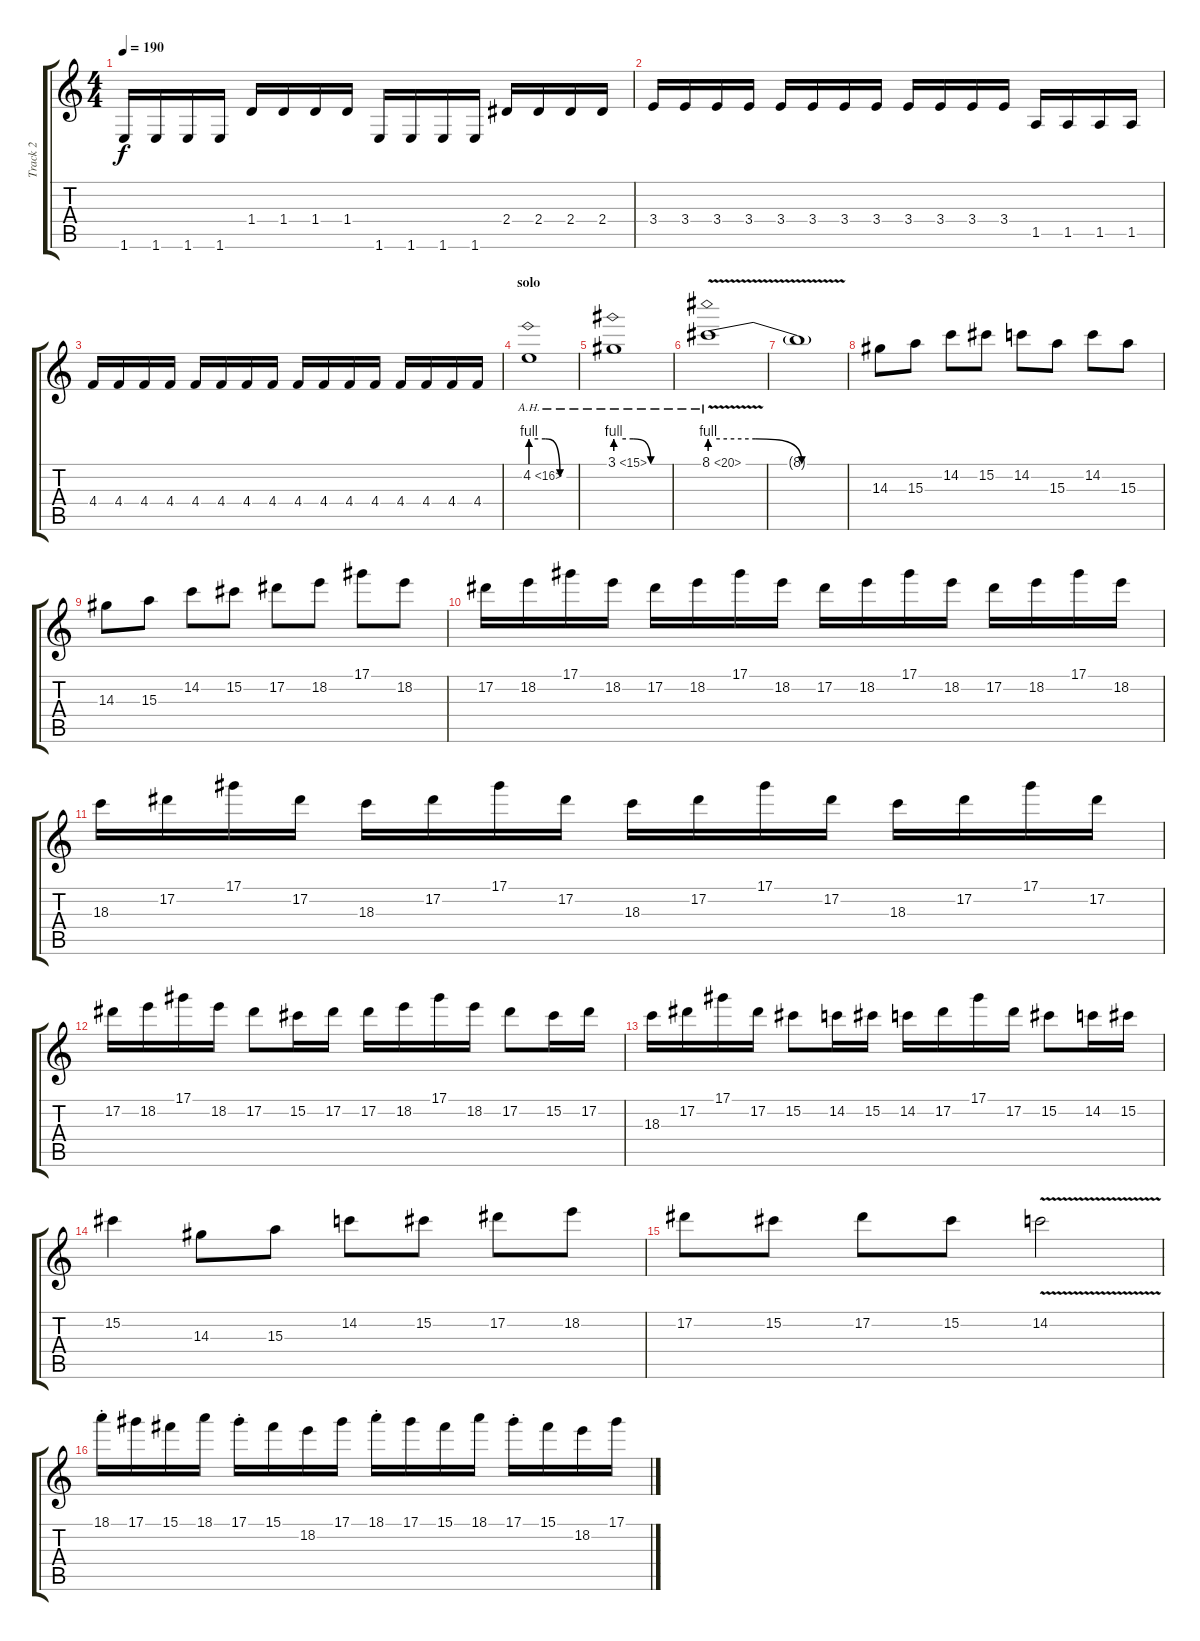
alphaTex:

\track ("Track 2" "Track 2") {instrument distortionguitar}
\staff {score tabs}
\tuning (Eb4 Bb3 Gb3 Db3 Ab2 Eb2) {hide}
\ts (4 4)
\tempo 190
\clef g2
\ks c
1.6.16{dy f} 1.6.16 1.6.16 1.6.16 1.4.16 1.4.16 1.4.16 1.4.16 1.6.16 1.6.16 1.6.16 1.6.16 2.4.16 2.4.16 2.4.16 2.4.16 |
3.4.16 3.4.16 3.4.16 3.4.16 3.4.16 3.4.16 3.4.16 3.4.16 3.4.16 3.4.16 3.4.16 3.4.16 1.5.16 1.5.16 1.5.16 1.5.16 |
4.4.16 4.4.16 4.4.16 4.4.16 4.4.16 4.4.16 4.4.16 4.4.16 4.4.16 4.4.16 4.4.16 4.4.16 4.4.16 4.4.16 4.4.16 4.4.16 |
\section ("" "solo")
4.2{be (custom 0 4 20 4 40 0 60 0) ah 12}.1 |
3.1{be (custom 0 4 20 4 40 0 60 0) ah 12}.1 |
8.1{be (custom 0 4 20 4 40 0 60 0) ah 12 v}.1 |
8.1{t}.1 |
14.3.8 15.3.8 14.2.8 15.2.8 14.2.8 15.3.8 14.2.8 15.3.8 |
14.3.8 15.3.8 14.2.8 15.2.8 17.2.8 18.2.8 17.1.8 18.2.8 |
17.2.16 18.2.16 17.1.16 18.2.16 17.2.16 18.2.16 17.1.16 18.2.16 17.2.16 18.2.16 17.1.16 18.2.16 17.2.16 18.2.16 17.1.16 18.2.16 |
18.3.16 17.2.16 17.1.16 17.2.16 18.3.16 17.2.16 17.1.16 17.2.16 18.3.16 17.2.16 17.1.16 17.2.16 18.3.16 17.2.16 17.1.16 17.2.16 |
17.2.16 18.2.16 17.1.16 18.2.16 17.2.8 15.2.16 17.2.16 17.2.16 18.2.16 17.1.16 18.2.16 17.2.8 15.2.16 17.2.16 |
18.3.16 17.2.16 17.1.16 17.2.16 15.2.8 14.2.16 15.2.16 14.2.16 17.2.16 17.1.16 17.2.16 15.2.8 14.2.16 15.2.16 |
15.2.4 14.3.8 15.3.8 14.2.8 15.2.8 17.2.8 18.2.8 |
17.2.8 15.2.8 17.2.8 15.2.8 14.2{v}.2 |
18.1{st}.16 17.1.16 15.1.16 18.1.16 17.1{st}.16 15.1.16 18.2.16 17.1.16 18.1{st}.16 17.1.16 15.1.16 18.1.16 17.1{st}.16 15.1.16 18.2.16 17.1.16
